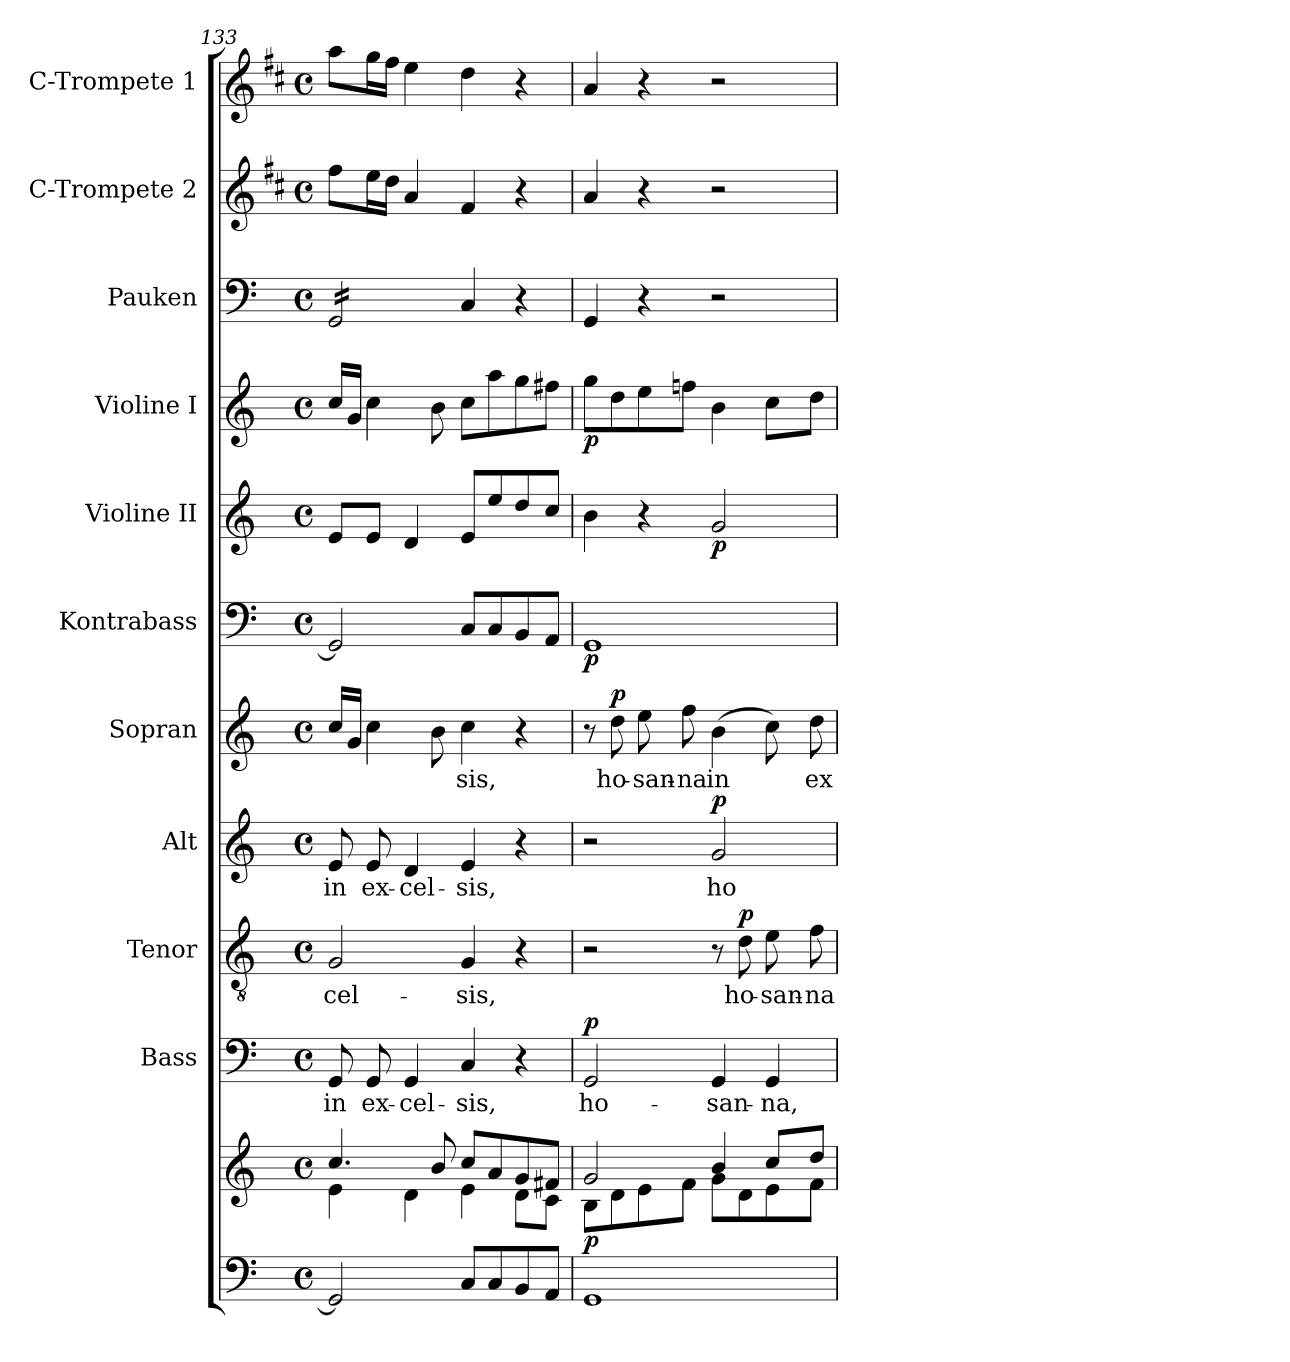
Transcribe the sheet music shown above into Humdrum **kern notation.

**kern	**kern	**dynam	**kern	**text	**dynam	**kern	**text	**dynam	**kern	**text	**dynam	**kern	**text	**dynam	**kern	**dynam	**kern	**dynam	**kern	**dynam	**kern	**kern	**kern
*part11	*part11	*part11	*part10	*part10	*part10	*part9	*part9	*part9	*part8	*part8	*part8	*part7	*part7	*part7	*part6	*part6	*part5	*part5	*part4	*part4	*part3	*part2	*part1
*staff12	*staff11	*staff11/12	*staff10	*staff10	*staff10	*staff9	*staff9	*staff9	*staff8	*staff8	*staff8	*staff7	*staff7	*staff7	*staff6	*staff6	*staff5	*staff5	*staff4	*staff4	*staff3	*staff2	*staff1
*	*	*	*I"Bass	*	*	*I"Tenor	*	*	*I"Alt	*	*	*I"Sopran	*	*	*I"Kontrabass	*	*I"Violine II	*	*I"Violine I	*	*I"Pauken	*I"C-Trompete 2	*I"C-Trompete 1
*	*	*	*I'B.	*	*	*I'T.	*	*	*I'A.	*	*	*I'S.	*	*	*I'Kb.	*	*I'Vl. II	*	*I'Vl. I	*	*I'Pk.	*I'C Trp. 2	*I'C Trp. 1
!!LO:PB:g=z
*clefF4	*clefG2	*	*clefF4	*	*	*clefGv2	*	*	*clefG2	*	*	*clefG2	*	*	*clefF4	*	*clefG2	*	*clefG2	*	*clefF4	*clefG2	*clefG2
*	*	*	*	*	*	*	*	*	*	*	*	*	*	*	*ITrd7c12	*	*	*	*	*	*	*ITrd1c2	*ITrd1c2
*k[]	*k[]	*	*k[]	*	*	*k[]	*	*	*k[]	*	*	*k[]	*	*	*k[]	*	*k[]	*	*k[]	*	*k[]	*k[]	*k[]
*C:	*C:	*	*C:	*	*	*C:	*	*	*C:	*	*	*C:	*	*	*C:	*	*C:	*	*C:	*	*C:	*C:	*C:
*M4/4	*M4/4	*	*M4/4	*	*	*M4/4	*	*	*M4/4	*	*	*M4/4	*	*	*M4/4	*	*M4/4	*	*M4/4	*	*M4/4	*M4/4	*M4/4
*met(c)	*met(c)	*	*met(c)	*	*	*met(c)	*	*	*met(c)	*	*	*met(c)	*	*	*met(c)	*	*met(c)	*	*met(c)	*	*met(c)	*met(c)	*met(c)
=133	=133	=133	=133	=133	=133	=133	=133	=133	=133	=133	=133	=133	=133	=133	=133	=133	=133	=133	=133	=133	=133	=133	=133
*	*^	*	*	*	*	*	*	*	*	*	*	*	*	*	*	*	*	*	*	*	*	*	*
!	!	!	!	!	!LO:LY:b	!	!	!LO:LY:b	!	!	!LO:LY:b	!	!	!	!	!	!	!	!	!	!	!	!	!
*	*	*	*	*	*	*	*	*	*	*	*	*	*	*	*	*	*	*	*	*	*	*tremolo	*	*
2GG/]	4.cc/	4e\	.	8GG/	in	.	2G/	-cel-	.	8e/	in	.	16cc/LL	.	.	2GGG/]	.	8e/L	.	16cc/LL	.	16GG/LL	8ee\L	8gg\L
.	.	.	.	.	.	.	.	.	.	.	.	.	16g/JJ	.	.	.	.	.	.	16g/JJ	.	16GG/	.	.
!	!	!	!	!	!LO:LY:b	!	!	!	!	!	!LO:LY:b	!	!	!	!	!	!	!	!	!	!	!	!	!
.	.	.	.	8GG/	ex-	.	.	.	.	8e/	ex-	.	4cc\	.	.	.	.	8e/J	.	4cc\	.	16GG/	16dd\L	16ff\L
.	.	.	.	.	.	.	.	.	.	.	.	.	.	.	.	.	.	.	.	.	.	16GG/	16cc\JJ	16ee\JJ
!	!	!	!	!	!LO:LY:b	!	!	!	!	!	!LO:LY:b	!	!	!	!	!	!	!	!	!	!	!	!	!
.	.	4d\	.	4GG/	-cel-	.	.	.	.	4d/	-cel-	.	.	.	.	.	.	4d/	.	.	.	16GG/	4g/	4dd\
.	.	.	.	.	.	.	.	.	.	.	.	.	.	.	.	.	.	.	.	.	.	16GG/	.	.
.	8b/	.	.	.	.	.	.	.	.	.	.	.	8b\	.	.	.	.	.	.	8b\	.	16GG/	.	.
.	.	.	.	.	.	.	.	.	.	.	.	.	.	.	.	.	.	.	.	.	.	16GG/JJ	.	.
*	*	*	*	*	*	*	*	*	*	*	*	*	*	*	*	*	*	*	*	*	*	*Xtremolo	*	*
!	!	!	!	!	!LO:LY:b	!	!	!LO:LY:b	!	!	!LO:LY:b	!	!	!LO:LY:b	!	!	!	!	!	!	!	!	!	!
8C/L	8cc/L	4e\	.	4C/	-sis,	.	4G/	-sis,	.	4e/	-sis,	.	4cc\	-sis,	.	8CC/L	.	8e/L	.	8cc\L	.	4C/	4e/	4cc\
8C/	8a/	.	.	.	.	.	.	.	.	.	.	.	.	.	.	8CC/	.	8ee/	.	8aa\	.	.	.	.
8BB/	8g/	8d\L	.	4r	.	.	4r	.	.	4r	.	.	4r	.	.	8BBB/	.	8dd/	.	8gg\	.	4r	4r	4r
8AA/J	8f#X/J	8c\J	.	.	.	.	.	.	.	.	.	.	.	.	.	8AAA/J	.	8cc/J	.	8ff#X\J	.	.	.	.
=134	=134	=134	=134	=134	=134	=134	=134	=134	=134	=134	=134	=134	=134	=134	=134	=134	=134	=134	=134	=134	=134	=134	=134	=134
!	!	!	!LO:DY:b	!	!LO:LY:b	!LO:DY:a	!	!	!	!	!	!	!	!	!	!	!LO:DY:b	!	!	!	!LO:DY:b	!	!	!
1GG	2g/	8B\L	p	2GG/	ho-	p	2r	.	.	2r	.	.	8r	.	.	1GGG	p	4b\	.	8gg\L	p	4GG/	4g/	4g/
!	!	!	!	!	!	!	!	!	!	!	!	!	!	!LO:LY:b	!LO:DY:a	!	!	!	!	!	!	!	!	!
.	.	8d\	.	.	.	.	.	.	.	.	.	.	8dd\	ho-	p	.	.	.	.	8dd\	.	.	.	.
!	!	!	!	!	!	!	!	!	!	!	!	!	!	!LO:LY:b	!	!	!	!	!	!	!	!	!	!
.	.	8e\	.	.	.	.	.	.	.	.	.	.	8ee\	-san-	.	.	.	4r	.	8ee\	.	4r	4r	4r
!	!	!	!	!	!	!	!	!	!	!	!	!	!	!LO:LY:b	!	!	!	!	!	!	!	!	!	!
.	.	8f\J	.	.	.	.	.	.	.	.	.	.	8ff\	-na	.	.	.	.	.	8ffn\J	.	.	.	.
!	!	!	!	!	!LO:LY:b	!	!	!	!	!	!LO:LY:b	!LO:DY:a	!	!LO:LY:b	!	!	!	!	!LO:DY:b	!	!	!	!	!
.	4b/	8g\L	.	4GG/	-san-	.	8r	.	.	2g/	ho-	p	(>4b\	in	.	.	.	2g/	p	4b\	.	2r	2r	2r
!	!	!	!	!	!	!	!	!LO:LY:b	!LO:DY:a	!	!	!	!	!	!	!	!	!	!	!	!	!	!	!
.	.	8d\	.	.	.	.	8d\	ho-	p	.	.	.	.	.	.	.	.	.	.	.	.	.	.	.
!	!	!	!	!	!LO:LY:b	!	!	!LO:LY:b	!	!	!	!	!	!	!	!	!	!	!	!	!	!	!	!
.	8cc/L	8e\	.	4GG/	-na,	.	8e\	-san-	.	.	.	.	8cc\)	.	.	.	.	.	.	8cc\L	.	.	.	.
!	!	!	!	!	!	!	!	!LO:LY:b	!	!	!	!	!	!LO:LY:b	!	!	!	!	!	!	!	!	!	!
.	8dd/J	8f\J	.	.	.	.	8f\	-na	.	.	.	.	8dd\	ex-	.	.	.	.	.	8dd\J	.	.	.	.
*	*v	*v	*	*	*	*	*	*	*	*	*	*	*	*	*	*	*	*	*	*	*	*	*	*
=	=	=	=	=	=	=	=	=	=	=	=	=	=	=	=	=	=	=	=	=	=	=	=
*-	*-	*-	*-	*-	*-	*-	*-	*-	*-	*-	*-	*-	*-	*-	*-	*-	*-	*-	*-	*-	*-	*-	*-
